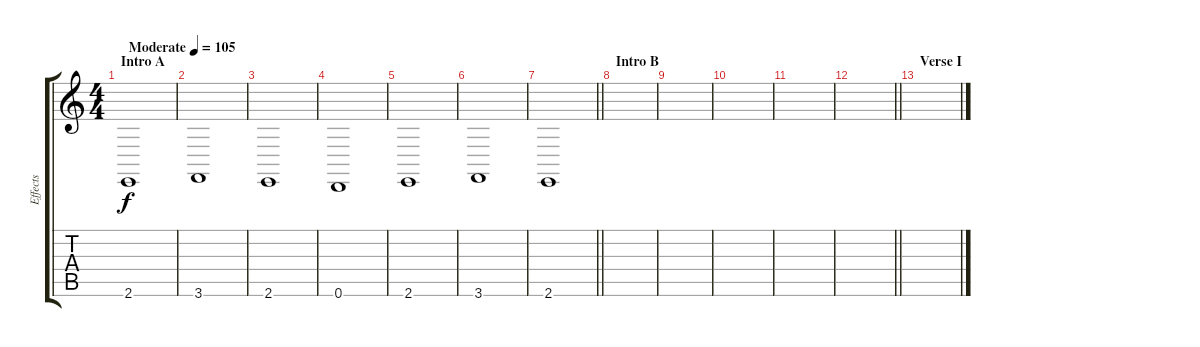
\track ("Effects" "Effects") {instrument tremolostrings}
\staff {score tabs}
\tuning (E4 B3 G3 D3 A2 D2) {hide}
\ts (4 4)
\section ("" "Intro A")
\tempo (105 "Moderate")
\clef g2
\ks c
2.6.1{dy f instrument tremolostrings} |
3.6.1 |
2.6.1 |
0.6.1 |
2.6.1 |
3.6.1 |
\barLineRight lightlight
2.6.1 |
\section ("" "Intro B")
|
|
|
|
\barLineRight lightlight
|
\section ("" "Verse I")
